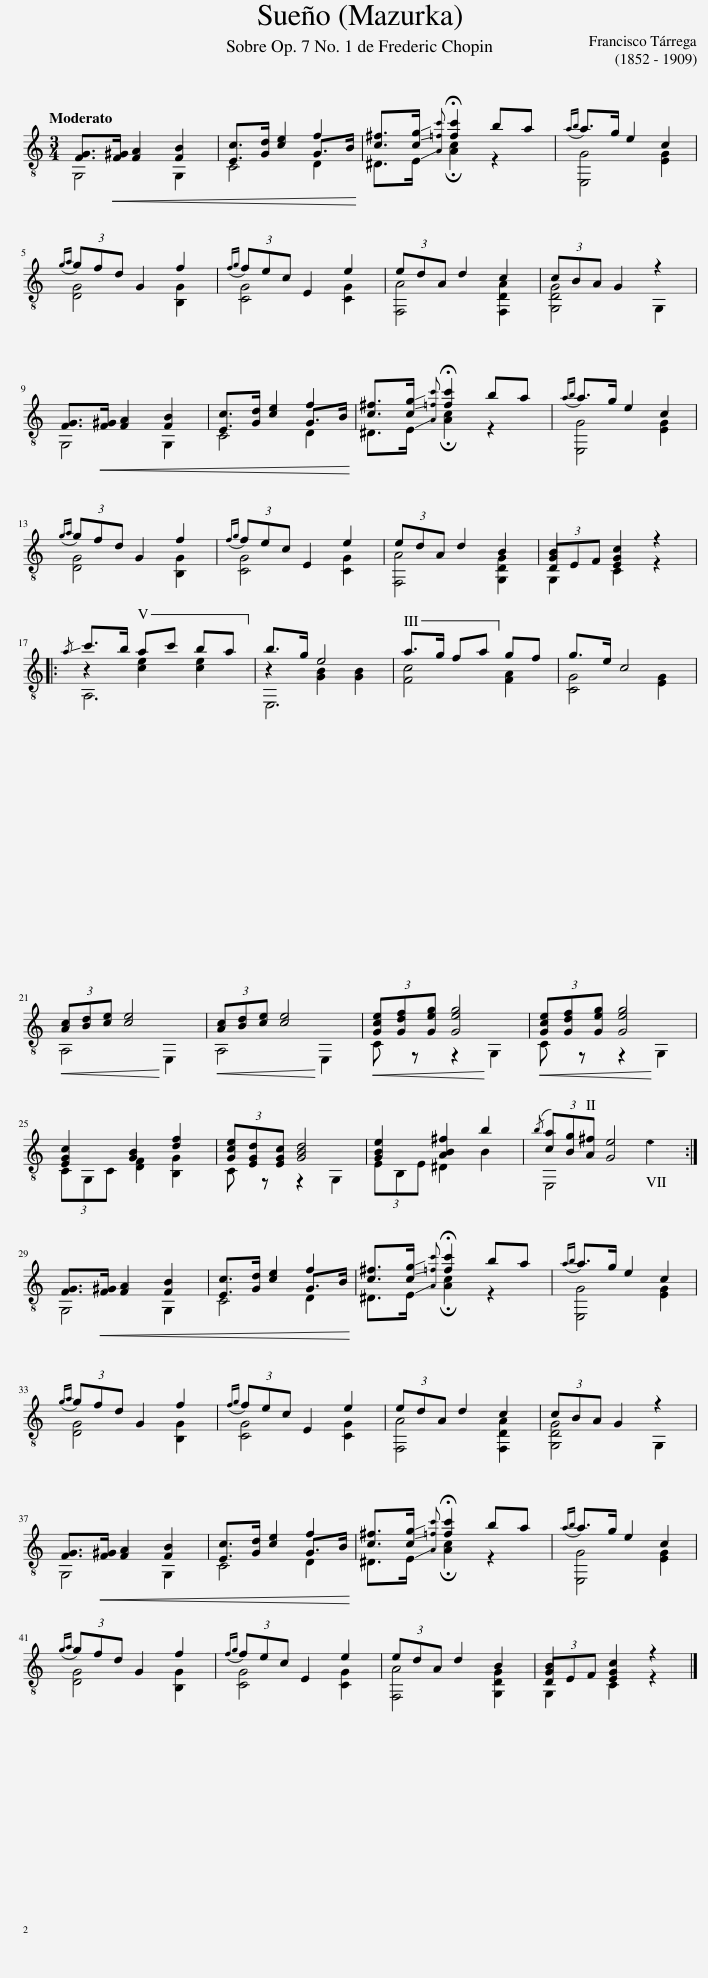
X:1
%%score ( 1 2 3 4 )
L:1/8
Q:1/4=100
M:3/4
I:linebreak $
K:C
V:1 treble-8
V:2 treble-8
V:3 treble-8
V:4 treble-8
V:1
 [FG]>!<(![F^G] [FA]2 [FB]2 | [Ec]>[Gd] [ce]2 f2!<)! |!mf! [c^f]>!-(![cg]{!-)![A=fc']} !fermata![fc']2 ba |{/ab} a>g e2 c2 |${/ga} (3gfd G2 f2 | %5
{/fg} (3fec E2 e2 | (3edA d2 c2 | (3cBA G2 z2 |$ [FG]>!<(![F^G] [FA]2 [FB]2 | [Ec]>[Gd] [ce]2 f2!<)! | %10
!mf! [c^f]>!-(![cg]{!-)![A=fc']} !fermata![fc']2 ba |{/ab} a>g e2 c2 |${/ga} (3gfd G2 f2 |{/fg} (3fec E2 e2 | (3edA d2 B2 | %15
 [GB]2 [EGc]2 z2 |:$!-(!{/a} !-)!c'>b ac' ba | b>g e4 | a>g fa gf | g>e c4 |$ %20
!<(! (3[Ac][Bd][ce] [ce]4!<)! |!<(! (3[Ac][Bd][ce] [ce]4!<)! |!<(! (3[Gce][Gdf][Geg] [Geg]4!<)! |!<(! (3[Gce][Gdf][Geg] [Geg]4!<)! |$ [EGc]2 [GB]2 [df]2 | %25
 (3[Gce][EGd][EGc] [GBd]4 | [GBe]2 [AB^f]2 b2 |{/b} (3[ca][Bg][A^f] [Ge]4 :|$ [FG]>!<(![F^G] [FA]2 [FB]2 | [Ec]>[Gd] [ce]2 f2!<)! | %30
!mf! [c^f]>!-(![cg]{!-)![A=fc']} !fermata![fc']2 ba |{/ab} a>g e2 c2 |${/ga} (3gfd G2 f2 |{/fg} (3fec E2 e2 | (3edA d2 c2 | %35
 (3cBA G2 z2 |$ [FG]>!<(![F^G] [FA]2 [FB]2 | [Ec]>[Gd] [ce]2 f2!<)! |!mf! [c^f]>!-(![cg]{!-)![A=fc']} !fermata![fc']2 ba |{/ab} a>g e2 c2 |$ %40
{/ga} (3gfd G2 f2 |{/fg} (3fec E2 e2 | (3edA d2 B2 | [GB]2 [EGc]2 z2 |] %44
V:2
 G,4 G,2 | C4 D2 | ^D>!-(!E !fermata!!-)![Ac]2 z2 | [E,G]4 [EG]2 |$ [DG]4 [B,G]2 | %5
 [CG]4 [CG]2 | [F,A]4 [F,DA]2 | [G,DG]4 G,2 |$ G,4 G,2 | C4 D2 | %10
 ^D>!-(!E !fermata!!-)![Ac]2 z2 | [E,G]4 [EG]2 |$ [DG]4 [B,G]2 | [CG]4 [CG]2 | [F,A]4 [G,DG]2 | %15
 G,2 C2 z2 |:$ z2 [ce]2 [ce]2 | z2 [GB]2 [GB]2 | [Fc]4 [FA]2 | [CG]4 [EG]2 |$ %20
 A,4!mf! E,2 | A,4!mf! E,2 | C z z2!mf! G,2 | C z z2!mf! G,2 |$ (3CG,C [DF]2 [B,G]2 | %25
 C z z2 G,2 | (3EB,E ^D2 B2 | E,4 e2 :|$ G,4 G,2 | C4 D2 | %30
 ^D>!-(!E !fermata!!-)![Ac]2 z2 | [E,G]4 [EG]2 |$ [DG]4 [B,G]2 | [CG]4 [CG]2 | [F,A]4 [F,DA]2 | %35
 [G,DG]4 G,2 |$ G,4 G,2 | C4 D2 | ^D>!-(!E !fermata!!-)![Ac]2 z2 | [E,G]4 [EG]2 |$ %40
 [DG]4 [B,G]2 | [CG]4 [CG]2 | [F,A]4 [G,DG]2 | G,2 C2 z2 |] %44
V:3
 x6 | x4 G>B | x6 | x6 |$ x6 | %5
 x6 | x6 | x6 |$ x6 | x4 G>B | %10
 x6 | x6 |$ x6 | x6 | x6 | %15
 (3DEF x4 |:$ x6 | x6 | x6 | x6 |$ %20
 x6 | x6 | x6 | x6 |$ x6 | %25
 x6 | x6 | x6 :|$ x6 | x4 G>B | %30
 x6 | x6 |$ x6 | x6 | x6 | %35
 x6 |$ x6 | x4 G>B | x6 | x6 |$ %40
 x6 | x6 | x6 | (3DEF x4 |] %44
V:4
 x6 | x6 | x6 | x6 |$ x6 | %5
 x6 | x6 | x6 |$ x6 | x6 | %10
 x6 | x6 |$ x6 | x6 | x6 | %15
 x6 |:$ A,6 | E,6 | x6 | x6 |$ %20
 x6 | x6 | x6 | x6 |$ x6 | %25
 x6 | x6 | x6 :|$ x6 | x6 | %30
 x6 | x6 |$ x6 | x6 | x6 | %35
 x6 |$ x6 | x6 | x6 | x6 |$ %40
 x6 | x6 | x6 | x6 |] %44
